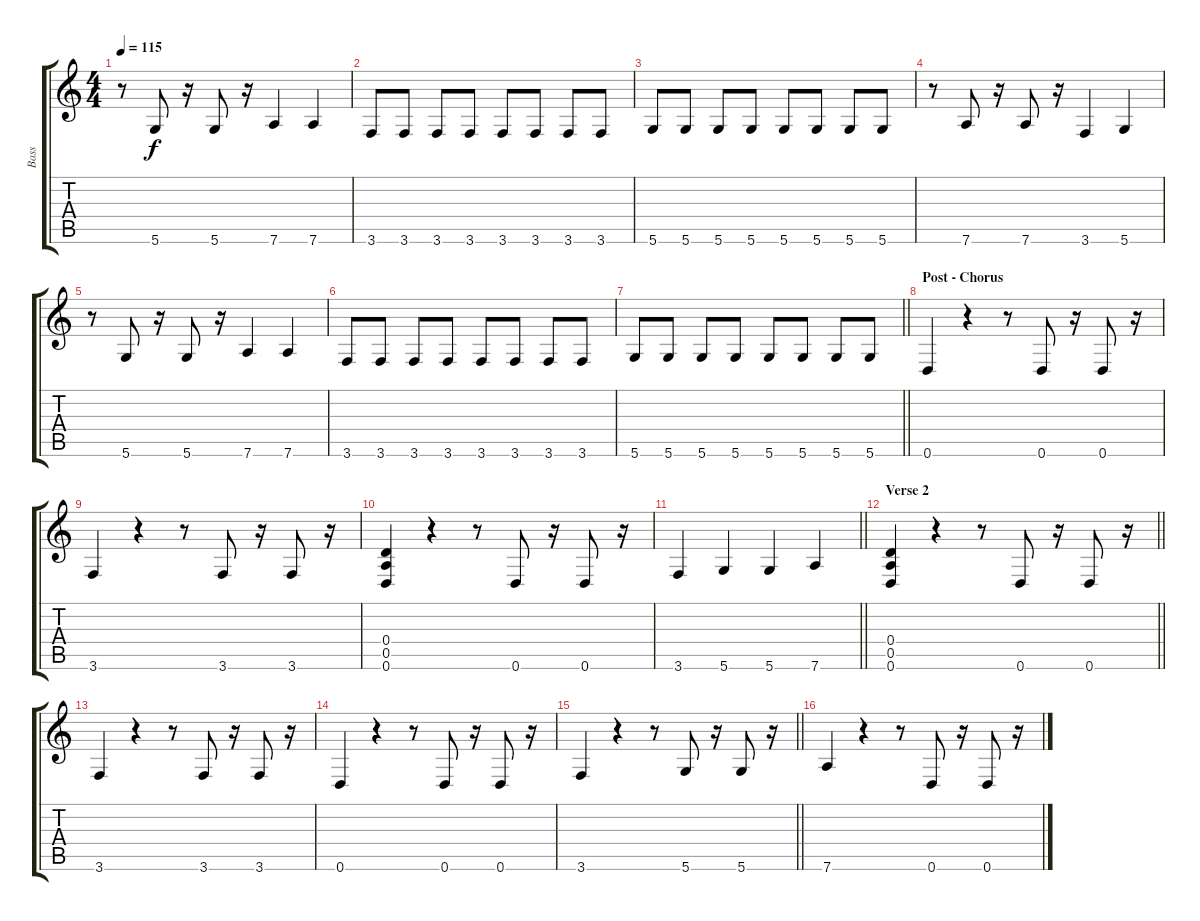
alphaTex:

\track ("Bass" "Bass") {instrument electricbassfinger}
\staff {score tabs}
\tuning (E4 B3 G3 D3 A2 D2) {hide}
\ts (4 4)
\tempo 115
\clef g2
\ks c
r.8{dy f} 5.6.8 r.16 5.6.8 r.16 7.6.4 7.6.4 |
3.6.8 3.6.8 3.6.8 3.6.8 3.6.8 3.6.8 3.6.8 3.6.8 |
5.6.8 5.6.8 5.6.8 5.6.8 5.6.8 5.6.8 5.6.8 5.6.8 |
r.8 7.6.8 r.16 7.6.8 r.16 3.6.4 5.6.4 |
r.8 5.6.8 r.16 5.6.8 r.16 7.6.4 7.6.4 |
3.6.8 3.6.8 3.6.8 3.6.8 3.6.8 3.6.8 3.6.8 3.6.8 |
\barLineRight lightlight
5.6.8 5.6.8 5.6.8 5.6.8 5.6.8 5.6.8 5.6.8 5.6.8 |
\section ("" "Post - Chorus")
0.6.4 r.4 r.8 0.6.8 r.16 0.6.8 r.16 |
3.6.4 r.4 r.8 3.6.8 r.16 3.6.8 r.16 |
(0.4 0.5 0.6).4 r.4 r.8 0.6.8 r.16 0.6.8 r.16 |
\barLineRight lightlight
3.6.4 5.6.4 5.6.4 7.6.4 |
\section ("" "Verse 2")
\barLineRight lightlight
(0.4 0.5 0.6).4 r.4 r.8 0.6.8 r.16 0.6.8 r.16 |
3.6.4 r.4 r.8 3.6.8 r.16 3.6.8 r.16 |
0.6.4 r.4 r.8 0.6.8 r.16 0.6.8 r.16 |
\barLineRight lightlight
3.6.4 r.4 r.8 5.6.8 r.16 5.6.8 r.16 |
7.6.4 r.4 r.8 0.6.8 r.16 0.6.8 r.16
